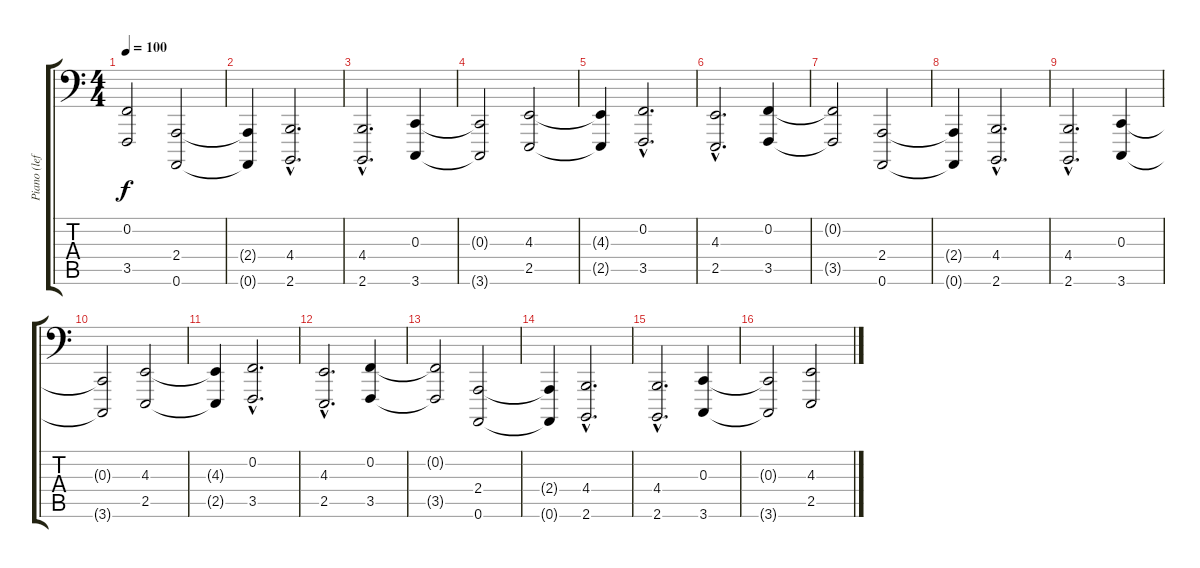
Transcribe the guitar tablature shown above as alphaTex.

\track ("Piano (left hand)" "Piano (lef") {instrument acousticgrandpiano}
\staff {score tabs}
\tuning (Bb2 F2 C2 G1 D1 A0) {hide}
\ts (4 4)
\tempo 100
\clef f4
\ks c
(0.2{t} 3.5{t}).2{dy f} (2.4 0.6).2 |
(2.4{t} 0.6{t}).4 (4.4{hac} 2.6{hac}).2{d} |
(4.4{hac} 2.6{hac}).2{d} (0.3 3.6).4 |
(0.3{t} 3.6{t}).2 (4.3 2.5).2 |
(4.3{t} 2.5{t}).4 (0.2{hac} 3.5{hac}).2{d} |
(4.3{hac} 2.5{hac}).2{d} (0.2 3.5).4 |
(0.2{t} 3.5{t}).2 (2.4 0.6).2 |
(2.4{t} 0.6{t}).4 (4.4{hac} 2.6{hac}).2{d} |
(4.4{hac} 2.6{hac}).2{d} (0.3 3.6).4 |
(0.3{t} 3.6{t}).2 (4.3 2.5).2 |
(4.3{t} 2.5{t}).4 (0.2{hac} 3.5{hac}).2{d} |
(4.3{hac} 2.5{hac}).2{d} (0.2 3.5).4 |
(0.2{t} 3.5{t}).2 (2.4 0.6).2 |
(2.4{t} 0.6{t}).4 (4.4{hac} 2.6{hac}).2{d} |
(4.4{hac} 2.6{hac}).2{d} (0.3 3.6).4 |
(0.3{t} 3.6{t}).2 (4.3 2.5).2
